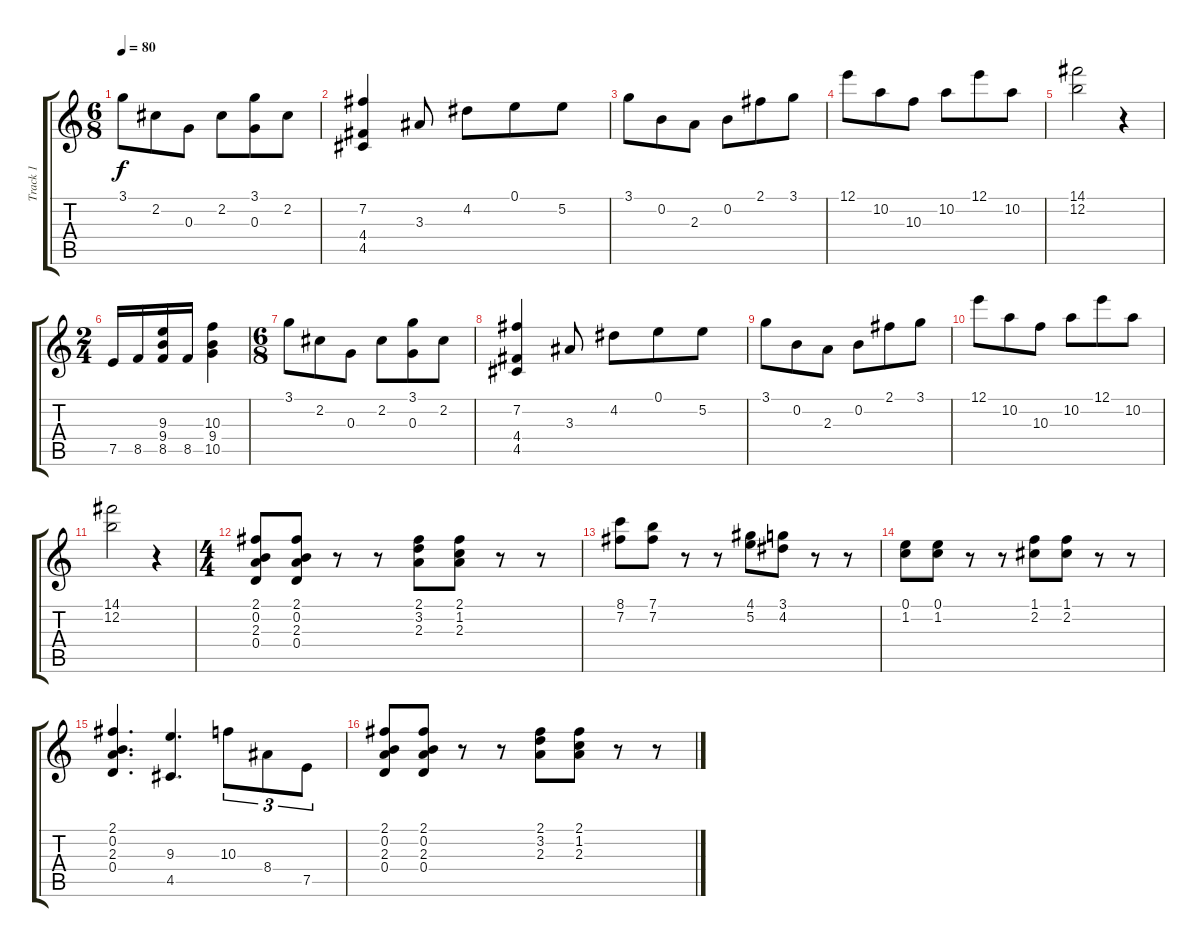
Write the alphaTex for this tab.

\track ("Track 1" "Track 1") {instrument overdrivenguitar}
\staff {score tabs}
\tuning (E4 B3 G3 D3 A2 E2) {hide}
\ts (6 8)
\tempo 80
\clef g2
\ks c
3.1.8{dy f} 2.2.8 0.3.8 2.2.8 (3.1 0.3).8 2.2.8 |
(7.2 4.4 4.5).4 3.3.8 4.2.8 0.1.8 5.2.8 |
3.1.8 0.2.8 2.3.8 0.2.8 2.1.8 3.1.8 |
12.1.8 10.2.8 10.3.8 10.2.8 12.1.8 10.2.8 |
(14.1 12.2).2 r.4 |
\ts (2 4)
7.5.16 8.5.16 (9.3 9.4 8.5).16 8.5.16 (10.3 9.4 10.5).4 |
\ts (6 8)
3.1.8 2.2.8 0.3.8 2.2.8 (3.1 0.3).8 2.2.8 |
(7.2 4.4 4.5).4 3.3.8 4.2.8 0.1.8 5.2.8 |
3.1.8 0.2.8 2.3.8 0.2.8 2.1.8 3.1.8 |
12.1.8 10.2.8 10.3.8 10.2.8 12.1.8 10.2.8 |
(14.1 12.2).2 r.4 |
\ts (4 4)
(2.1 0.2 2.3 0.4).8 (2.1 0.2 2.3 0.4).8 r.8 r.8 (2.1 3.2 2.3).8 (2.1 1.2 2.3).8 r.8 r.8 |
(8.1 7.2).8 (7.1 7.2).8 r.8 r.8 (4.1 5.2).8 (3.1 4.2).8 r.8 r.8 |
(0.1 1.2).8 (0.1 1.2).8 r.8 r.8 (1.1 2.2).8 (1.1 2.2).8 r.8 r.8 |
(2.1 0.2 2.3 0.4).4{d} (9.3 4.5).4{d} 10.3.8{tu (3 2)} 8.4.8{tu (3 2)} 7.5.8{tu (3 2)} |
(2.1 0.2 2.3 0.4).8 (2.1 0.2 2.3 0.4).8 r.8 r.8 (2.1 3.2 2.3).8 (2.1 1.2 2.3).8 r.8 r.8
